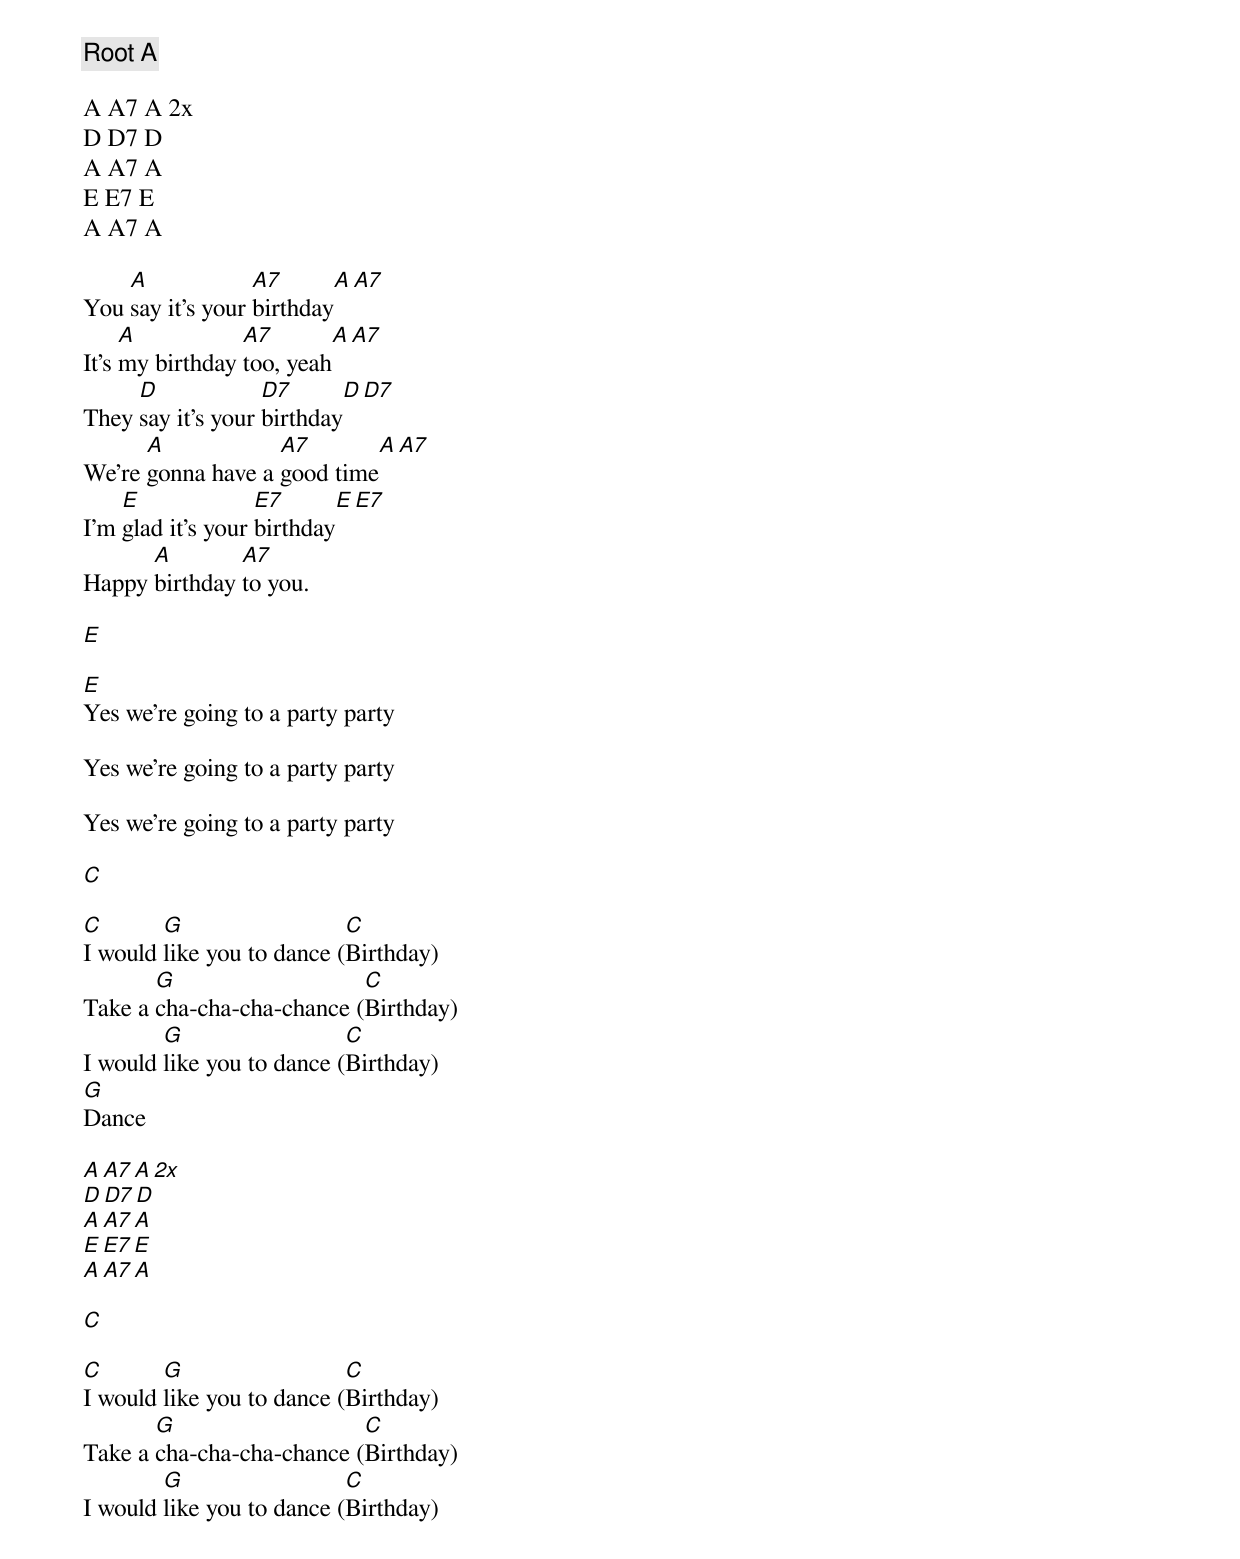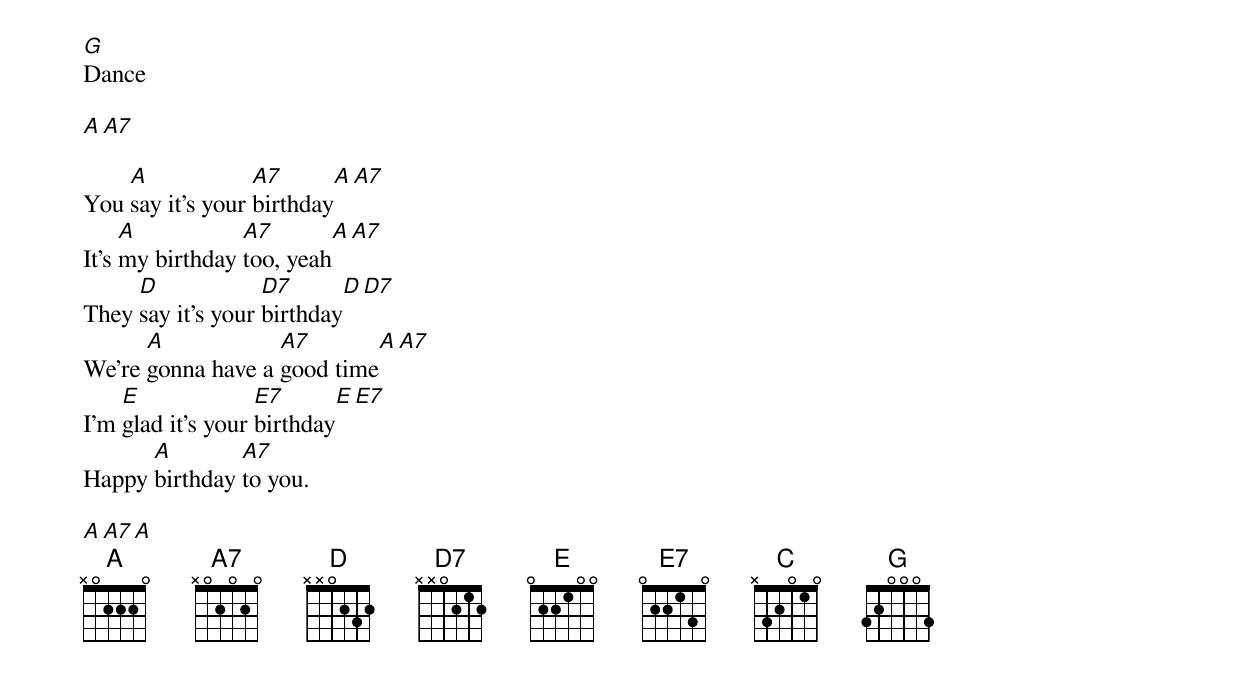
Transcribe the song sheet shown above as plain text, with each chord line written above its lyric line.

[Root] A

A A7 A 2x
D D7 D
A A7 A
E E7 E
A A7 A

    A             A7      A A7
You say it's your birthday
     A           A7        A A7
It's my birthday too, yeah
     D             D7      D D7
They say it's your birthday
      A            A7       A A7
We're gonna have a good time
    E              E7      E E7
I'm glad it's your birthday
      A        A7
Happy birthday to you.

E

E
Yes we're going to a party party

Yes we're going to a party party

Yes we're going to a party party

C

C       G                  C
I would like you to dance (Birthday)
       G                   C
Take a cha-cha-cha-chance (Birthday)
        G                  C
I would like you to dance (Birthday)
G
Dance

A A7 A 2x
D D7 D
A A7 A
E E7 E
A A7 A

C

C       G                  C
I would like you to dance (Birthday)
       G                   C
Take a cha-cha-cha-chance (Birthday)
        G                  C
I would like you to dance (Birthday)
G
Dance

A A7

    A             A7      A A7
You say it's your birthday
     A           A7        A A7
It's my birthday too, yeah
     D             D7      D D7
They say it's your birthday
      A            A7       A A7
We're gonna have a good time
    E              E7      E E7
I'm glad it's your birthday
      A        A7
Happy birthday to you.

A A7  A
